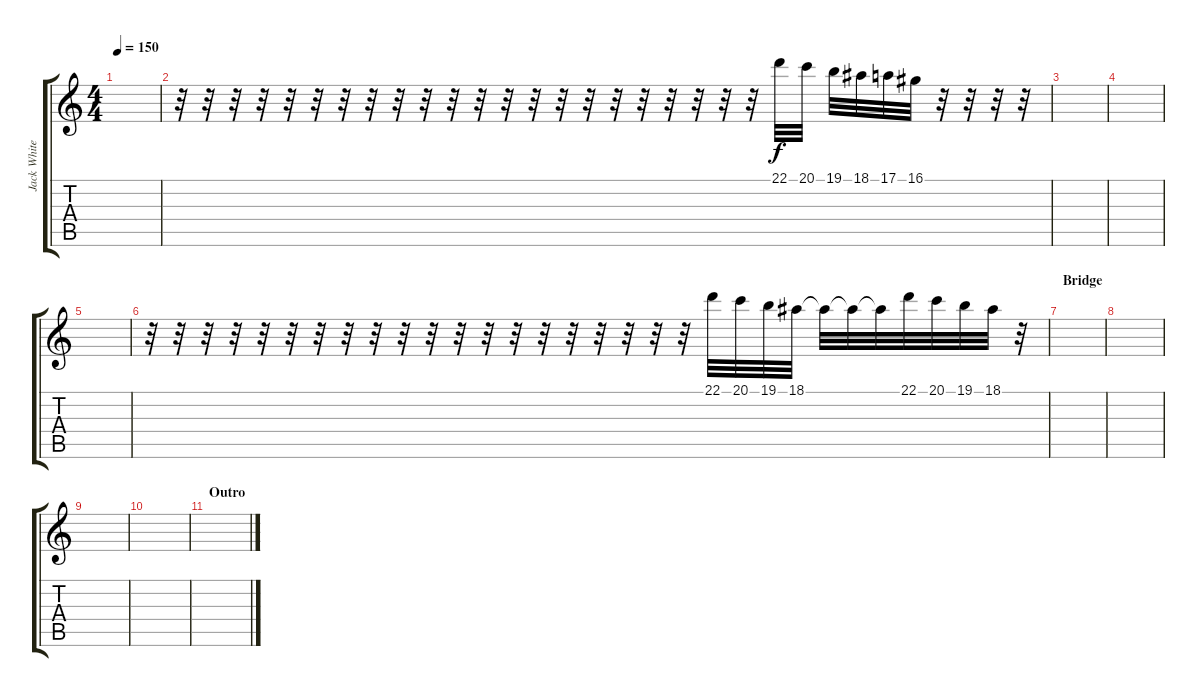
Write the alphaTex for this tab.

\track ("Jack White - Piano" "Jack White") {instrument acousticgrandpiano}
\staff {score tabs}
\tuning (E4 B3 G3 D3 A2 E2) {hide}
\ts (4 4)
\tempo 150
\clef g2
\ks c
|
r.32 r.32 r.32 r.32 r.32 r.32 r.32 r.32 r.32 r.32 r.32 r.32 r.32 r.32 r.32 r.32 r.32 r.32 r.32 r.32 r.32 r.32 22.1.32 20.1.32 19.1.32 18.1.32 17.1.32 16.1.32 r.32 r.32 r.32 r.32 |
|
|
|
r.32 r.32 r.32 r.32 r.32 r.32 r.32 r.32 r.32 r.32 r.32 r.32 r.32 r.32 r.32 r.32 r.32 r.32 r.32 r.32 22.1.32 20.1.32 19.1.32 18.1.32 18.1{t}.32 18.1{t}.32 18.1{t}.32 22.1.32 20.1.32 19.1.32 18.1.32 r.32 |
\section ("" "Bridge")
|
|
|
|
\section ("" "Outro")
